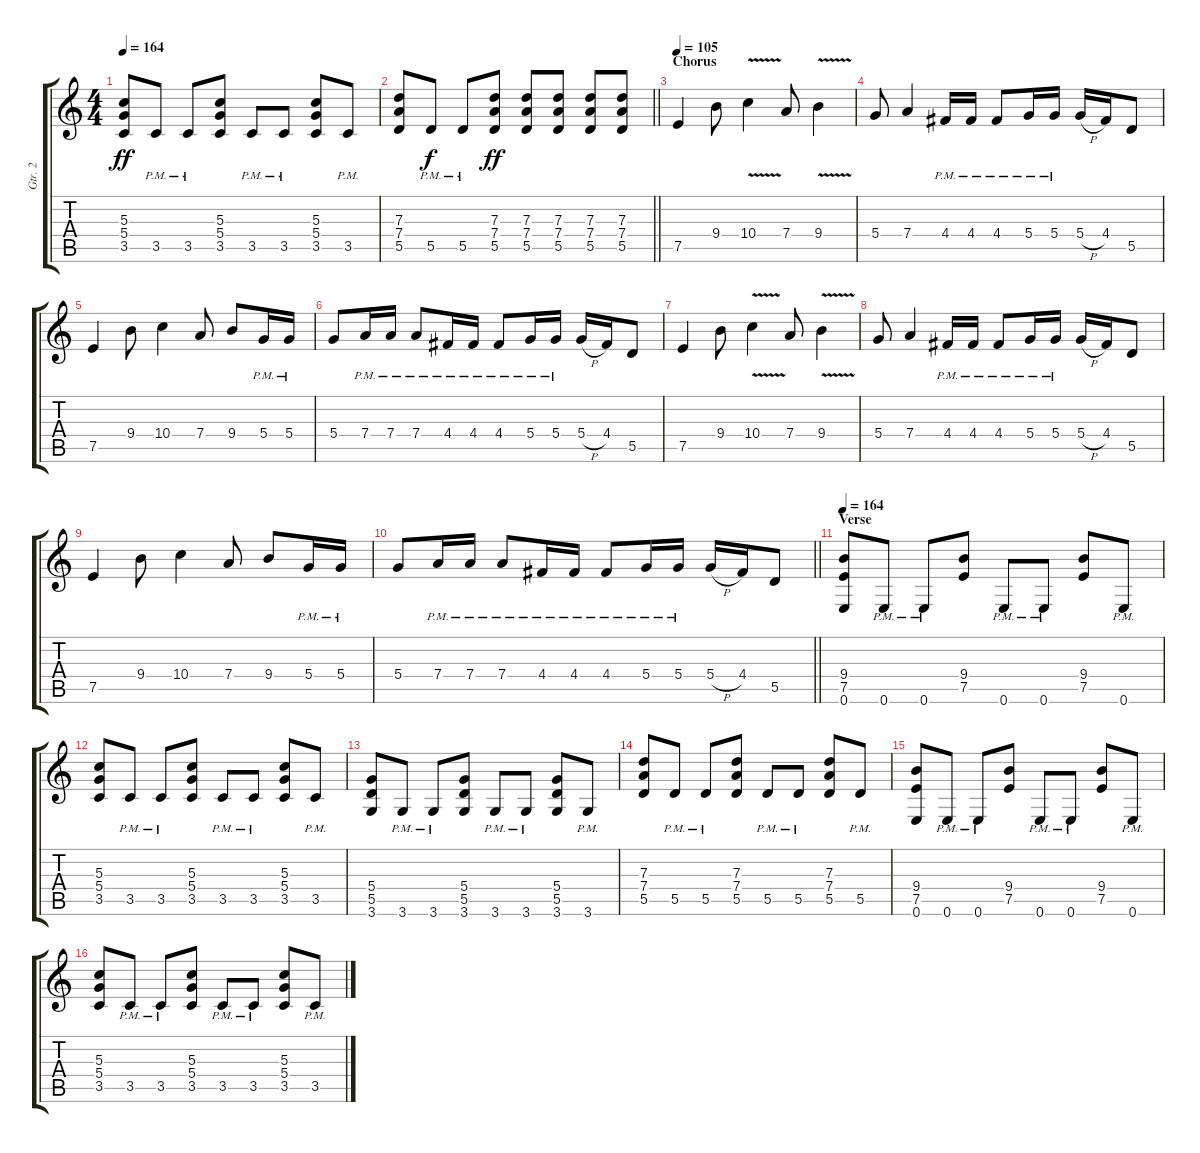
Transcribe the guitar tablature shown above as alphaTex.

\track ("Gtr. 2" "Gtr. 2") {instrument electricguitarclean}
\staff {score tabs}
\tuning (E4 B3 G3 D3 A2 E2) {hide}
\ts (4 4)
\tempo 164
\clef g2
\ks c
(5.3 5.4 3.5).8{dy ff} 3.5{pm}.8 3.5{pm}.8 (5.3 5.4 3.5).8 3.5{pm}.8 3.5{pm}.8 (5.3 5.4 3.5).8 3.5{pm}.8 |
\barLineRight lightlight
(7.3 7.4 5.5).8 5.5{pm}.8{dy f} 5.5{pm}.8 (7.3 7.4 5.5).8{dy ff} (7.3 7.4 5.5).8 (7.3 7.4 5.5).8 (7.3 7.4 5.5).8 (7.3 7.4 5.5).8 |
\section ("" "Chorus")
\tempo 105
7.5.4 9.4.8 10.4{v}.4 7.4.8 9.4{v}.4 |
5.4.8 7.4.4 4.4{pm}.16 4.4{pm}.16 4.4{pm}.8 5.4{pm}.16 5.4{pm}.16 5.4{h}.16 4.4.16 5.5.8 |
7.5.4 9.4.8 10.4.4 7.4.8 9.4.8 5.4{pm}.16 5.4{pm}.16 |
5.4.8 7.4{pm}.16 7.4{pm}.16 7.4{pm}.8 4.4{pm}.16 4.4{pm}.16 4.4{pm}.8 5.4{pm}.16 5.4{pm}.16 5.4{h}.16 4.4.16 5.5.8 |
7.5.4 9.4.8 10.4{v}.4 7.4.8 9.4{v}.4 |
5.4.8 7.4.4 4.4{pm}.16 4.4{pm}.16 4.4{pm}.8 5.4{pm}.16 5.4{pm}.16 5.4{h}.16 4.4.16 5.5.8 |
7.5.4 9.4.8 10.4.4 7.4.8 9.4.8 5.4{pm}.16 5.4{pm}.16 |
\barLineRight lightlight
5.4.8 7.4{pm}.16 7.4{pm}.16 7.4{pm}.8 4.4{pm}.16 4.4{pm}.16 4.4{pm}.8 5.4{pm}.16 5.4{pm}.16 5.4{h}.16 4.4.16 5.5.8 |
\section ("" "Verse")
\tempo 164
(9.4 7.5 0.6).8 0.6{pm}.8 0.6{pm}.8 (9.4 7.5).8 0.6{pm}.8 0.6{pm}.8 (9.4 7.5).8 0.6{pm}.8 |
(5.3 5.4 3.5).8 3.5{pm}.8 3.5{pm}.8 (5.3 5.4 3.5).8 3.5{pm}.8 3.5{pm}.8 (5.3 5.4 3.5).8 3.5{pm}.8 |
(5.4 5.5 3.6).8 3.6{pm}.8 3.6{pm}.8 (5.4 5.5 3.6).8 3.6{pm}.8 3.6{pm}.8 (5.4 5.5 3.6).8 3.6{pm}.8 |
(7.3 7.4 5.5).8 5.5{pm}.8 5.5{pm}.8 (7.3 7.4 5.5).8 5.5{pm}.8 5.5{pm}.8 (7.3 7.4 5.5).8 5.5{pm}.8 |
(9.4 7.5 0.6).8 0.6{pm}.8 0.6{pm}.8 (9.4 7.5).8 0.6{pm}.8 0.6{pm}.8 (9.4 7.5).8 0.6{pm}.8 |
(5.3 5.4 3.5).8 3.5{pm}.8 3.5{pm}.8 (5.3 5.4 3.5).8 3.5{pm}.8 3.5{pm}.8 (5.3 5.4 3.5).8 3.5{pm}.8
